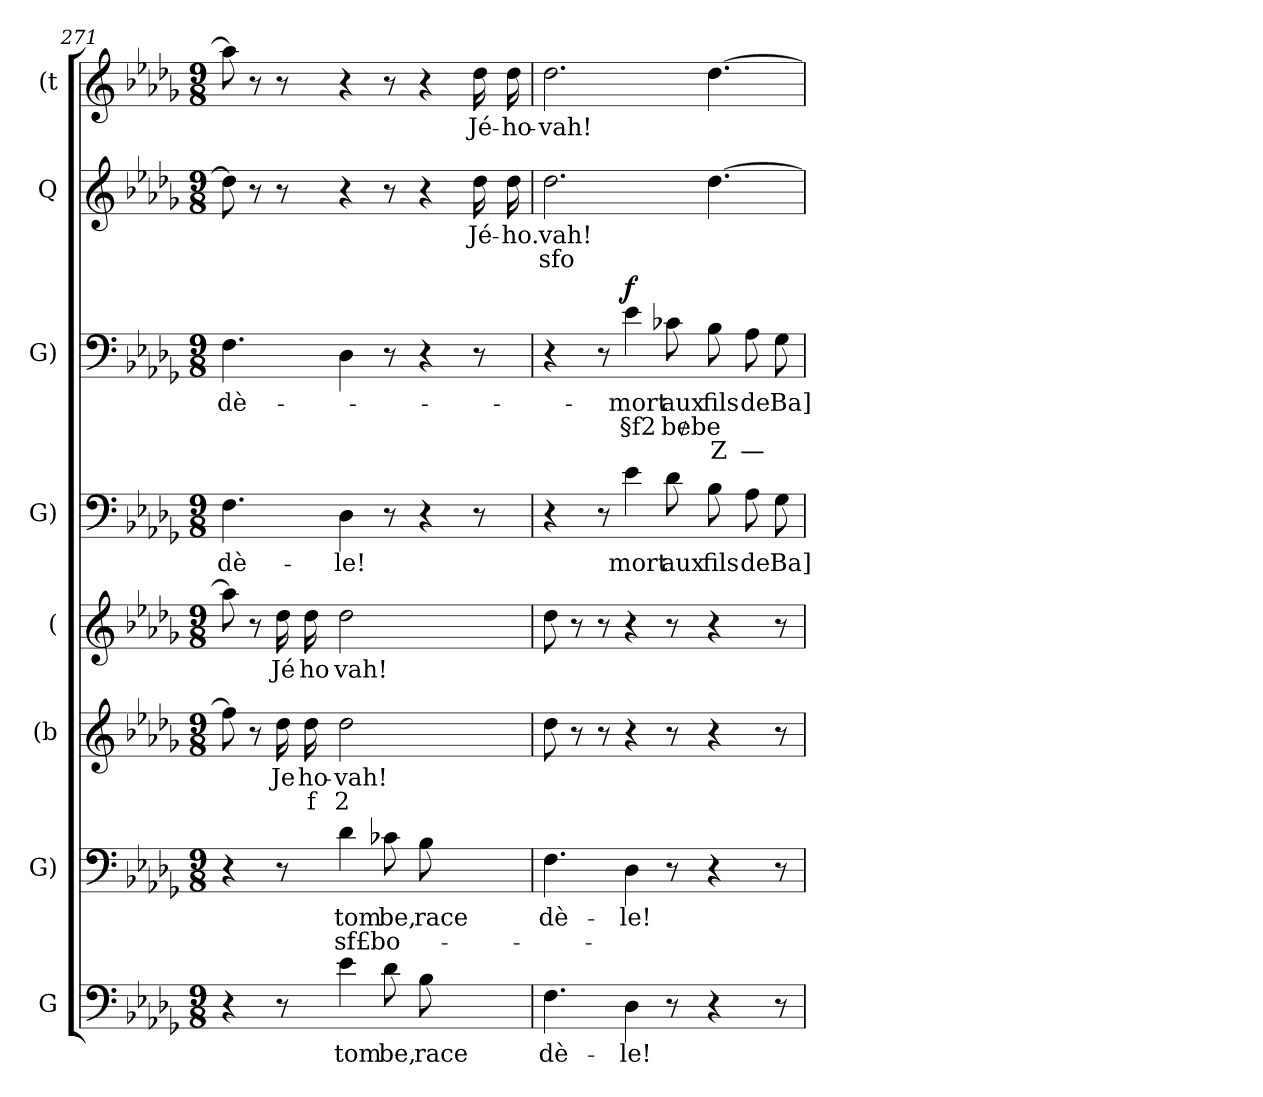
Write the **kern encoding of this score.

**kern	**text	**kern	**text	**text	**kern	**text	**text	**kern	**text	**kern	**text	**kern	**text	**text	**text	**dynam	**kern	**text	**text	**kern	**text
*part8	*part8	*part7	*part7	*part7	*part6	*part6	*part6	*part5	*part5	*part4	*part4	*part3	*part3	*part3	*part3	*part3	*part2	*part2	*part2	*part1	*part1
*staff8	*staff8	*staff7	*staff7	*staff7	*staff6	*staff6	*staff6	*staff5	*staff5	*staff4	*staff4	*staff3	*staff3	*staff3	*staff3	*staff3	*staff2	*staff2	*staff2	*staff1	*staff1
*I"G	*	*I"G)	*	*	*I"(b	*	*	*I"(	*	*I"G)	*	*I"G)	*	*	*	*	*I"Q	*	*	*I"(t	*
*clefF4	*	*clefF4	*	*	*clefG2	*	*	*clefG2	*	*clefF4	*	*clefF4	*	*	*	*	*clefG2	*	*	*clefG2	*
*k[b-e-a-d-g-]	*	*k[b-e-a-d-g-]	*	*	*k[b-e-a-d-g-]	*	*	*k[b-e-a-d-g-]	*	*k[b-e-a-d-g-]	*	*k[b-e-a-d-g-]	*	*	*	*	*k[b-e-a-d-g-]	*	*	*k[b-e-a-d-g-]	*
*M9/8	*	*M9/8	*	*	*M9/8	*	*	*M9/8	*	*M9/8	*	*M9/8	*	*	*	*	*M9/8	*	*	*M9/8	*
=271	=271	=271	=271	=271	=271	=271	=271	=271	=271	=271	=271	=271	=271	=271	=271	=271	=271	=271	=271	=271	=271
4r	.	4r	.	.	8ffi\]	.	.	8aa-i\]	.	4.Fi\	dè-	4.Fi\	dè-	.	.	.	8dd-i\]	.	.	8aa-i\]	.
.	.	.	.	.	8r	.	.	8r	.	.	.	.	.	.	.	.	8r	.	.	8r	.
8r	.	8r	.	.	16dd-i\	Je	.	16dd-i\	Jé	.	.	.	.	.	.	.	8r	.	.	8r	.
.	.	.	.	.	16dd-i\	ho-	f	16dd-i\	ho	.	.	.	.	.	.	.	.	.	.	.	.
4e-i\	tom	4d-i\	tom	sf£	2dd-i\	vah!	2	2dd-i\	vah!	4D-i\	le!	4D-i\	.	.	.	.	4r	.	.	4r	.
8d-i\	be,	8c-Xi\	be,	bo-	.	.	.	.	.	8r	.	8r	.	.	.	.	8r	.	.	8r	.
8B-i\	race	8B-i\	race	.	.	.	.	.	.	4r	.	4r	.	.	.	.	4r	.	.	4r	.
4ryy	.	4ryy	.	.	4ryy	.	.	4ryy	.	.	.	.	.	.	.	.	.	.	.	.	.
.	.	.	.	.	.	.	.	.	.	8r	.	8r	.	.	.	.	16dd-i\	Jé-	.	16dd-i\	Jé-
.	.	.	.	.	.	.	.	.	.	.	.	.	.	.	.	.	16dd-i\	ho.	.	16dd-i\	ho-
!!LO:PB:g=z
=272	=272	=272	=272	=272	=272	=272	=272	=272	=272	=272	=272	=272	=272	=272	=272	=272	=272	=272	=272	=272	=272
4.Fi\	dè-	4.Fi\	dè-	.	8dd-i\	.	.	8dd-i\	.	4r	.	4r	.	.	.	.	2.dd-i\	vah!	sfo	2.dd-i\	vah!
.	.	.	.	.	8r	.	.	8r	.	.	.	.	.	.	.	.	.	.	.	.	.
.	.	.	.	.	8r	.	.	8r	.	8r	.	8r	.	.	.	.	.	.	.	.	.
!	!	!	!	!	!	!	!	!	!	!	!	!	!	!	!	!LO:DY:a	!	!	!	!	!
4D-i\	le!	4D-i\	le!	.	4r	.	.	4r	.	4e-i\	mort	4e-i\	mort	§f2	.	f	.	.	.	.	.
8r	.	8r	.	.	8r	.	.	8r	.	8d-i\	aux	8c-Xi\	aux	bɇbe	.	.	.	.	.	.	.
4r	.	4r	.	.	4r	.	.	4r	.	8B-i\	fils	8B-i\	fils	.	Z	.	[4.dd-i\	.	.	[4.dd-i\	.
.	.	.	.	.	.	.	.	.	.	8A-i\	de	8A-i\	de	.	—	.	.	.	.	.	.
8r	.	8r	.	.	8r	.	.	8r	.	8G-i\	Ba]	8G-i\	Ba]	.	.	.	.	.	.	.	.
=	=	=	=	=	=	=	=	=	=	=	=	=	=	=	=	=	=	=	=	=	=
*-	*-	*-	*-	*-	*-	*-	*-	*-	*-	*-	*-	*-	*-	*-	*-	*-	*-	*-	*-	*-	*-
